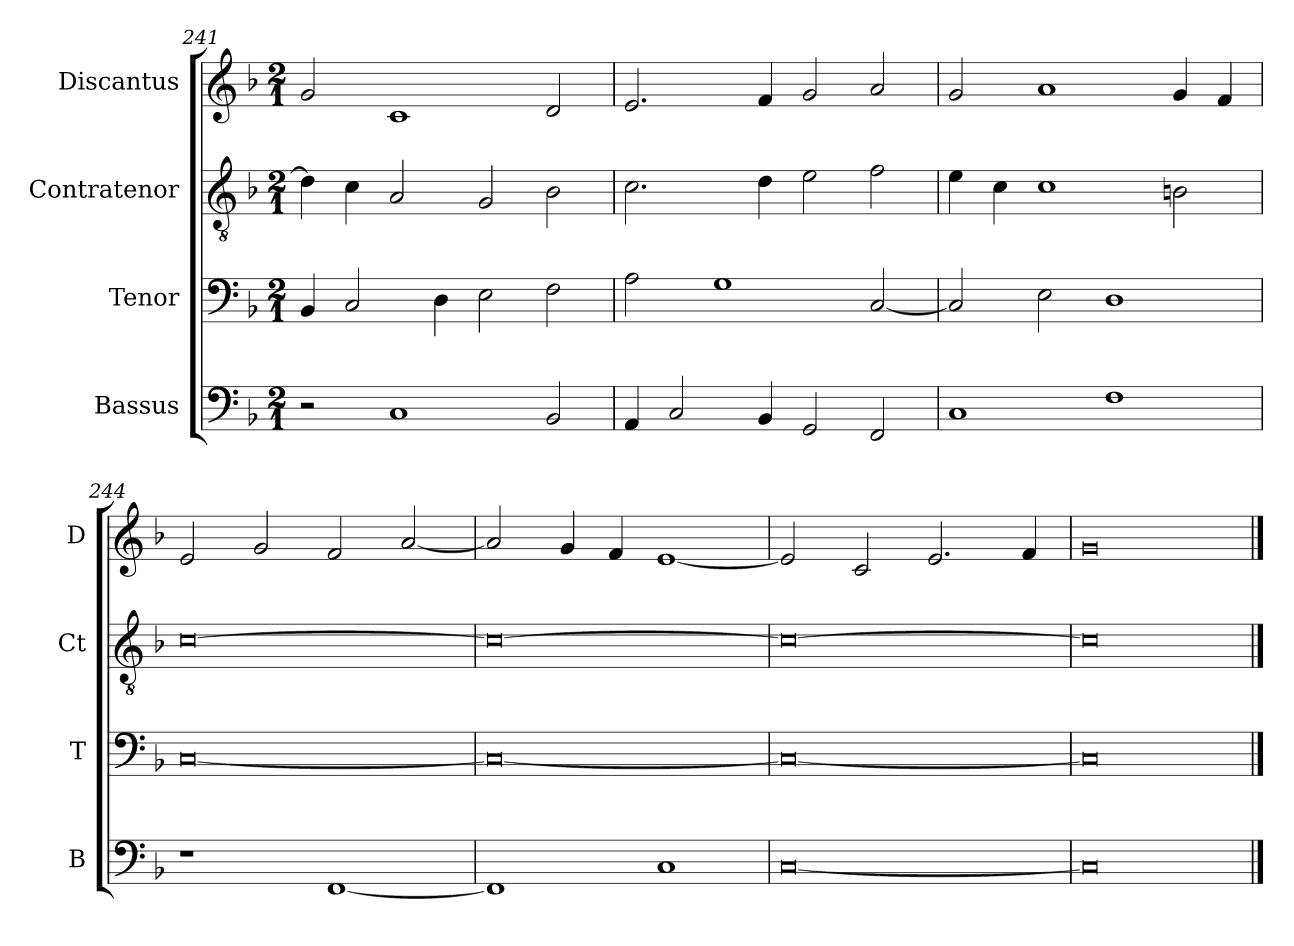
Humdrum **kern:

**kern	**kern	**kern	**kern
*part4	*part3	*part2	*part1
*staff4	*staff3	*staff2	*staff1
*I"Bassus	*I"Tenor	*I"Contratenor	*I"Discantus
*I'B	*I'T	*I'Ct	*I'D
*clefF4	*clefF4	*clefGv2	*clefG2
*k[b-]	*k[b-]	*k[b-]	*k[b-]
*M2/1	*M2/1	*M2/1	*M2/1
=241	=241	=241	=241
2r	4BB-/	4d\]	2g/
.	2C/	4c\	.
1C	.	2A/	1c
.	4D\	.	.
.	2E\	2G/	.
2BB-/	2F\	2B-\	2d/
=242	=242	=242	=242
4AA/	2A\	2.c\	2.e/
2C/	.	.	.
.	1G	.	.
4BB-/	.	4d\	4f/
2GG/	.	2e\	2g/
2FF/	[2C/	2f\	2a/
=243	=243	=243	=243
1C	2C/]	4e\	2g/
.	.	4c\	.
.	2E\	1c	1a
1F	1D	.	.
.	.	2Bn\	4g/
.	.	.	4f/
=244	=244	=244	=244
1r	[0C	[0c	2e/
.	.	.	2g/
[1FF	.	.	2f/
.	.	.	[2a/
=245	=245	=245	=245
1FF]	0C_	0c_	2a/]
.	.	.	4g/
.	.	.	4f/
1C	.	.	[1e
=246	=246	=246	=246
[0C	0C_	0c_	2e/]
.	.	.	2c/
.	.	.	2.e/
.	.	.	4f/
=247	=247	=247	=247
0C]	0C]	0c]	0g
==	==	==	==
*-	*-	*-	*-
